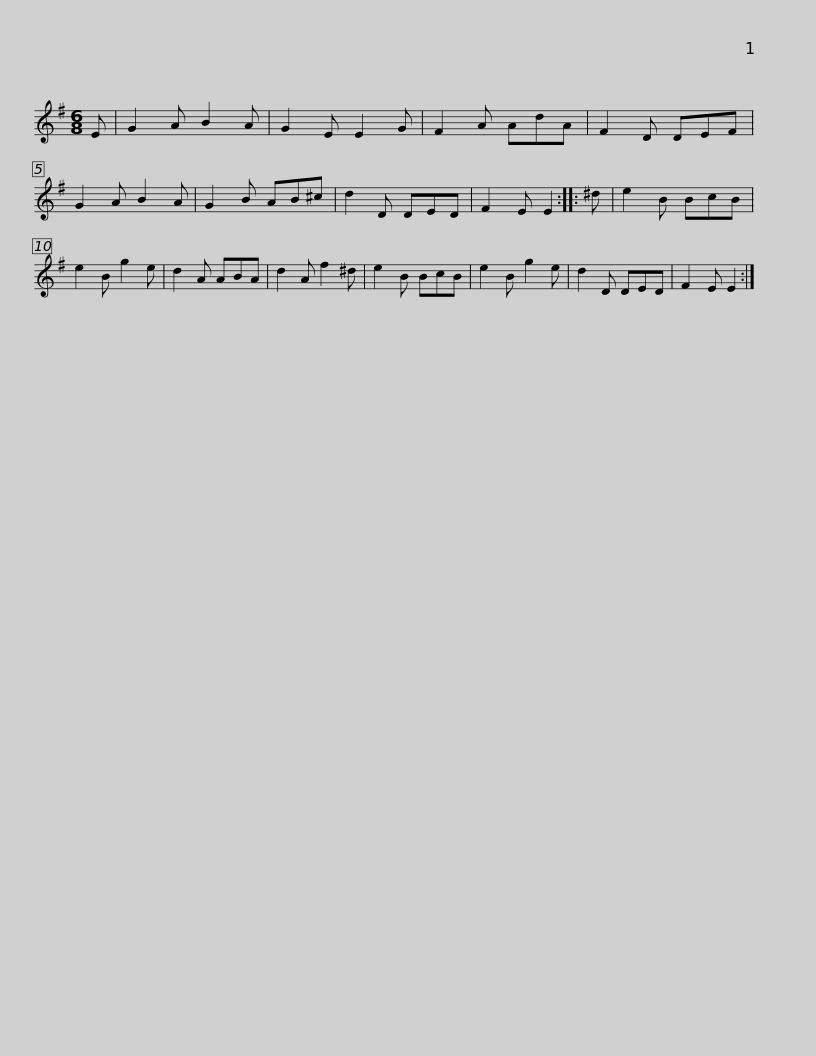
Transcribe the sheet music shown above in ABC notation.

X:1
L:1/8
M:6/8
I:linebreak $
K:Emin
V:1 treble
V:1
 E | G2 A B2 A | G2 E E2 G | F2 A AdA | F2 D DEF | %5
 G2 A B2 A | G2 B AB^c | d2 D DED | F2 E E2 ::$ ^d | %10
 e2 B BcB | e2 B g2 e | d2 A ABA | d2 A f2 ^d | e2 B BcB | %15
 e2 B g2 e | d2 D DED | F2 E E2 :| %18
